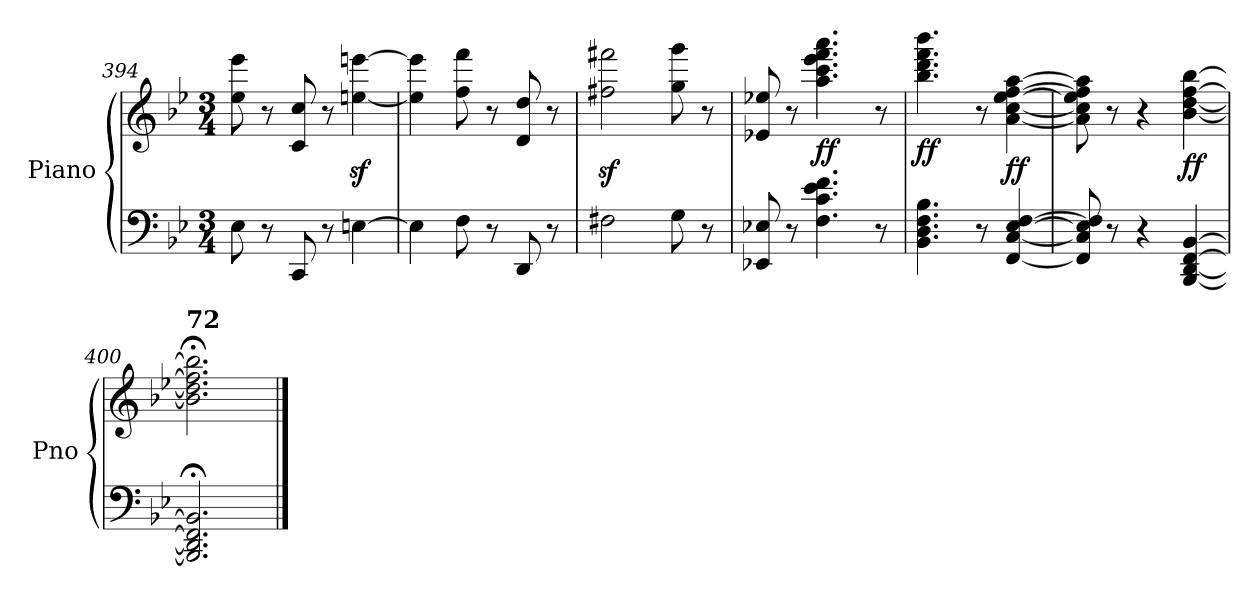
**kern	**kern	**dynam
*part1	*part1	*part1
*staff2	*staff1	*staff1/2
*I"Piano	*	*
*I'Pno	*	*
*clefF4	*clefG2	*
*k[b-e-]	*k[b-e-]	*
*B-:	*B-:	*
*M3/4	*M3/4	*
=394	=394	=394
8E-\	8ee-\ 8eee-\	.
8r	8r	.
8CC/	8c/ 8cc/	.
8r	8r	.
[4En\	[4een\z< [4eeen\z<	.
=395	=395	=395
4E\]	4ee\] 4eee\]	.
8F\	8ff\ 8fff\	.
8r	8r	.
8DD/	8d/ 8dd/	.
8r	8r	.
=396	=396	=396
2F#X\	2ff#X\z< 2fff#X\z<	.
8G\	8gg\ 8ggg\	.
8r	8r	.
=397	=397	=397
8EE-X/ 8E-X/	8e-X/ 8ee-X/	.
8r	8r	.
!	!	!LO:DY:b
4.F\ 4.c\ 4.e-\ 4.f\	4.aa\ 4.ccc\ 4.eee-\ 4.fff\ 4.aaa\	ff
8r	8r	.
!!LO:LB:g=z
=398	=398	=398
!	!	!LO:DY:b
4.BB-\ 4.D\ 4.F\ 4.B-\	4.bb-\ 4.ddd\ 4.fff\ 4.bbb-\	ff
8r	8r	.
!	!	!LO:DY:b
[4FF/ [4C/ [4E-/ [4F/	[4a\ [4cc\ [4ee-\ [4ff\ [4aa\	ff
=399	=399	=399
8FF/] 8C/] 8E-/] 8F/]	8a\] 8cc\] 8ee-\] 8ff\] 8aa\]	.
8r	8r	.
4r	4r	.
!	!	!LO:DY:b
[4BBB-/ [4DD/ [4FF/ [4BB-/	[4b-\ [4dd\ [4ff\ [4bb-\	ff
=400	=400	=400
!	!LO:TX:a:B:t=72	!
2.BBB-/];< 2.DD/];< 2.FF/];< 2.BB-/];<	2.b-\];< 2.dd\];< 2.ff\];< 2.bb-\];<	.
==	==	==
*-	*-	*-
